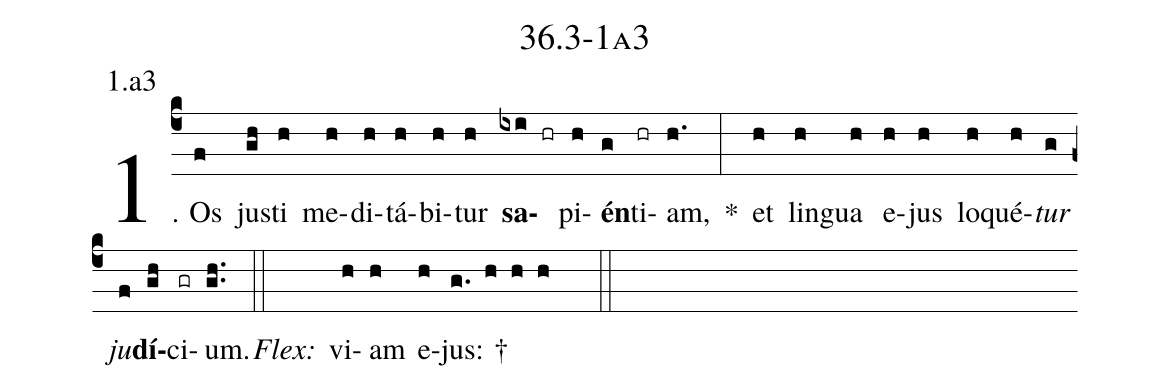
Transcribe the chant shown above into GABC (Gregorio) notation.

name: 36.3-1a3;
annotation: 1.a3;
%%
(c4)1. Os(f) jus(gh)ti(h) me(h)di(h)tá(h)bi(h)tur(h) <b>sa</b>(ixi hr)pi(h)<b>én</b>(g)ti(hr)am,(h.) *(:) et(h) lin(h)gua(h) e(h)jus(h) lo(h)qué(h)<i>tur</i>(g) <i>ju</i>(f)<b>dí</b>(gh)ci(gr)um.(gh..) (::)
<i>Flex:</i>()  vi(h)am(h) e(h)jus: †(g. h h h  ::)

%E(h) u(h) o(g) u(f) a(gh) e.(gh..) (::)
